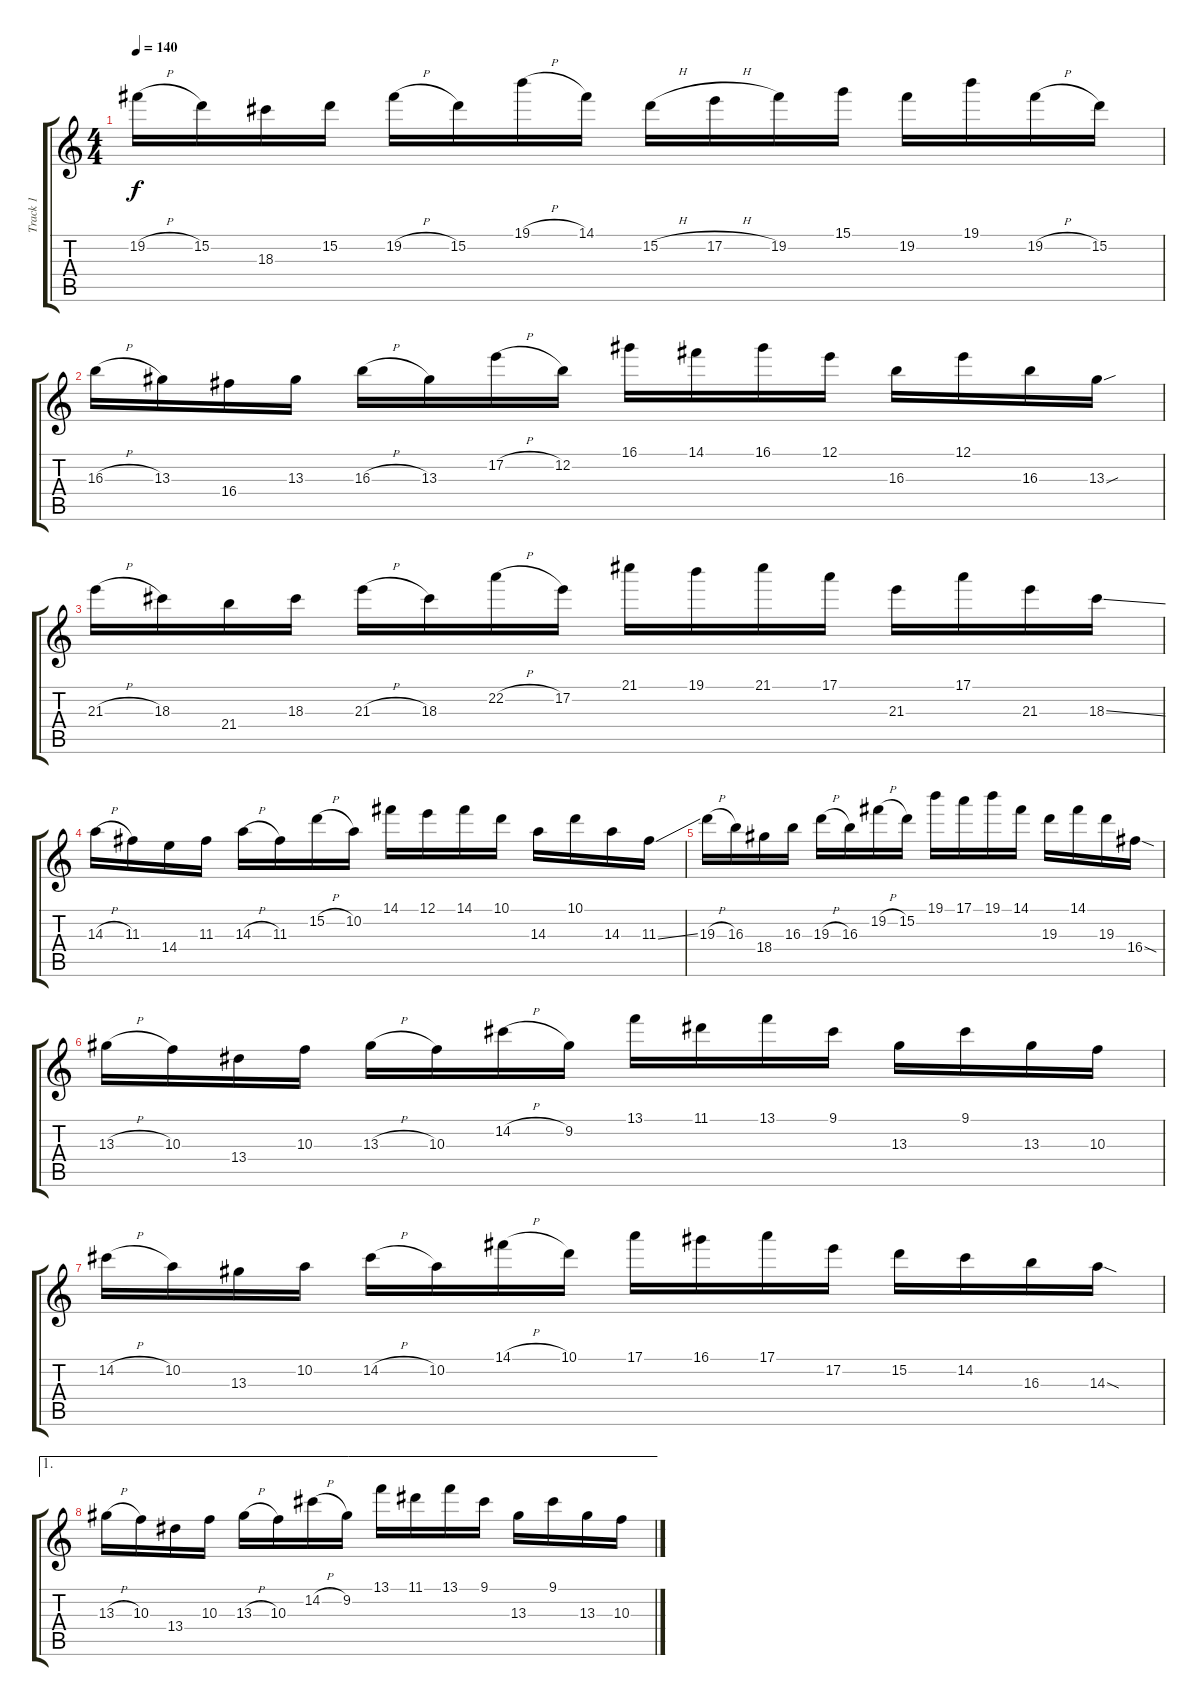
\track ("Track 1" "Track 1") {instrument overdrivenguitar}
\staff {score tabs}
\tuning (E4 B3 G3 D3 A2 E2) {hide}
\ts (4 4)
\tempo 140
\clef g2
\ks c
19.2{h}.16{dy f} 15.2.16 18.3.16 15.2.16 19.2{h}.16 15.2.16 19.1{h}.16 14.1.16 15.2{h}.16 17.2{h}.16 19.2.16 15.1.16 19.2.16 19.1.16 19.2{h}.16 15.2.16 |
16.3{h}.16 13.3.16 16.4.16 13.3.16 16.3{h}.16 13.3.16 17.2{h}.16 12.2.16 16.1.16 14.1.16 16.1.16 12.1.16 16.3.16 12.1.16 16.3.16 13.3{sou}.16 |
21.3{h}.16 18.3.16 21.4.16 18.3.16 21.3{h}.16 18.3.16 22.2{h}.16 17.2.16 21.1.16 19.1.16 21.1.16 17.1.16 21.3.16 17.1.16 21.3.16 18.3{ss}.16 |
14.3{h}.16 11.3.16 14.4.16 11.3.16 14.3{h}.16 11.3.16 15.2{h}.16 10.2.16 14.1.16 12.1.16 14.1.16 10.1.16 14.3.16 10.1.16 14.3.16 11.3{ss}.16 |
19.3{h}.16 16.3.16 18.4.16 16.3.16 19.3{h}.16 16.3.16 19.2{h}.16 15.2.16 19.1.16 17.1.16 19.1.16 14.1.16 19.3.16 14.1.16 19.3.16 16.4{sod}.16 |
13.3{h}.16 10.3.16 13.4.16 10.3.16 13.3{h}.16 10.3.16 14.2{h}.16 9.2.16 13.1.16 11.1.16 13.1.16 9.1.16 13.3.16 9.1.16 13.3.16 10.3.16 |
14.2{h}.16 10.2.16 13.3.16 10.2.16 14.2{h}.16 10.2.16 14.1{h}.16 10.1.16 17.1.16 16.1.16 17.1.16 17.2.16 15.2.16 14.2.16 16.3.16 14.3{sod}.16 |
\ae 1
13.3{h}.16 10.3.16 13.4.16 10.3.16 13.3{h}.16 10.3.16 14.2{h}.16 9.2.16 13.1.16 11.1.16 13.1.16 9.1.16 13.3.16 9.1.16 13.3.16 10.3.16
